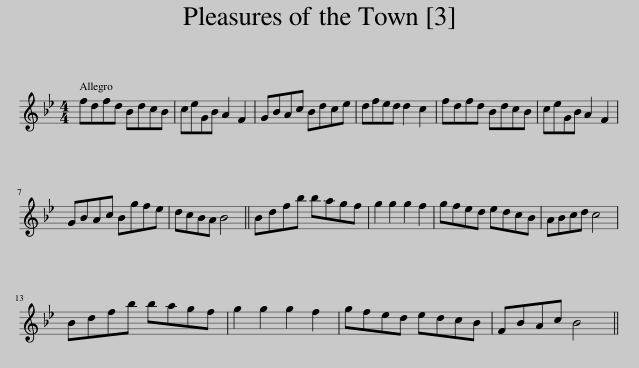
X:1
L:1/8
M:4/4
I:linebreak $
K:Bb
V:1 treble
V:1
 fdfd BdcB | ceGB A2 F2 | GBAc Bdce | dfed d2 c2 | fdfd BdcB | %5
 ceGB A2 F2 |$ GBAc Bgfe | dcBA B4 || Bdfb bagf | g2 g2 g2 f2 | %10
 gfed edcB | ABcd c4 |$ Bdfb bagf | g2 g2 g2 f2 | gfed edcB | %15
 FBAc B4 || %16
